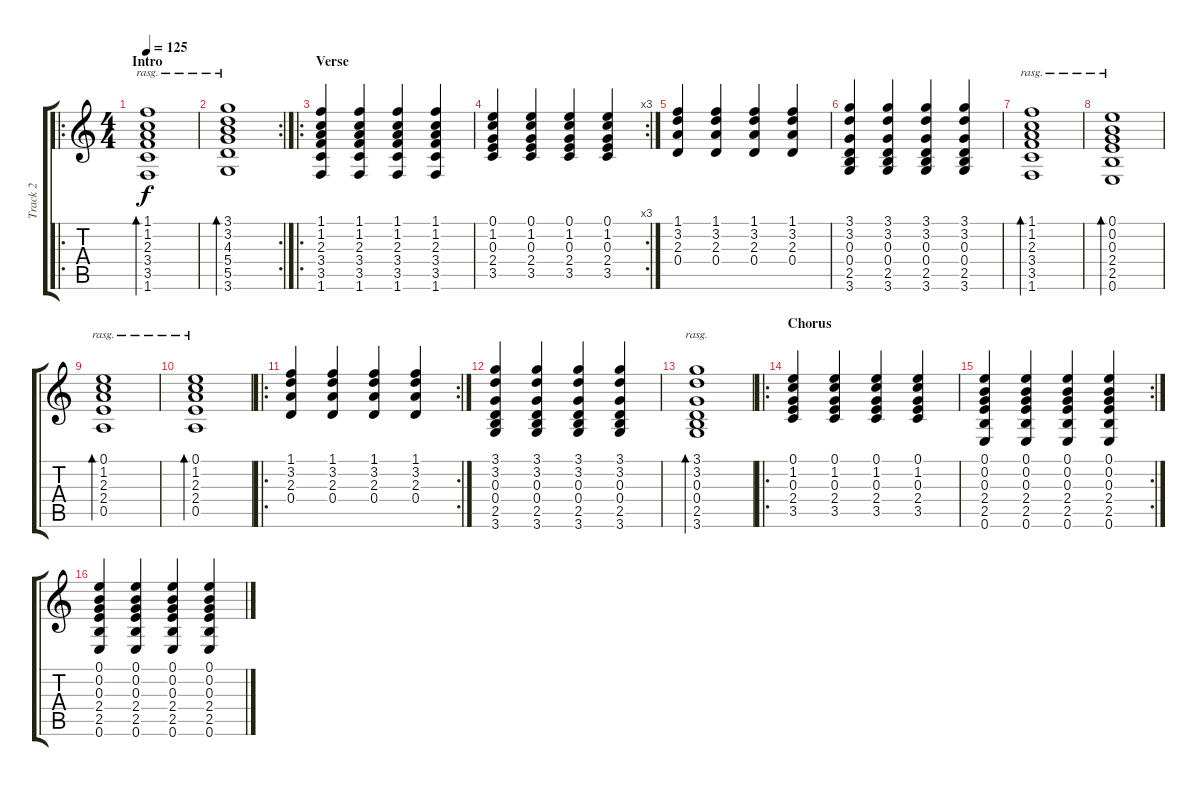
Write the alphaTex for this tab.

\track ("Track 2" "Track 2") {instrument acousticguitarnylon}
\staff {score tabs}
\tuning (E4 B3 G3 D3 A2 E2) {hide}
\ro
\ts (4 4)
\section ("" "Intro")
\tempo 125
\clef g2
\ks c
(1.1 1.2 2.3 3.4 3.5 1.6).1{bd 120 rasg ii dy f instrument acousticguitarnylon} |
\rc 2
(3.1 3.2 4.3 5.4 5.5 3.6).1{bd 120 rasg ii} |
\ro
\section ("" "Verse")
(1.1 1.2 2.3 3.4 3.5 1.6).4 (1.1 1.2 2.3 3.4 3.5 1.6).4 (1.1 1.2 2.3 3.4 3.5 1.6).4 (1.1 1.2 2.3 3.4 3.5 1.6).4 |
\rc 3
(0.1 1.2 0.3 2.4 3.5).4 (0.1 1.2 0.3 2.4 3.5).4 (0.1 1.2 0.3 2.4 3.5).4 (0.1 1.2 0.3 2.4 3.5).4 |
(1.1 3.2 2.3 0.4).4 (1.1 3.2 2.3 0.4).4 (1.1 3.2 2.3 0.4).4 (1.1 3.2 2.3 0.4).4 |
(3.1 3.2 0.3 0.4 2.5 3.6).4 (3.1 3.2 0.3 0.4 2.5 3.6).4 (3.1 3.2 0.3 0.4 2.5 3.6).4 (3.1 3.2 0.3 0.4 2.5 3.6).4 |
(1.1 1.2 2.3 3.4 3.5 1.6).1{bd 120 rasg ii} |
(0.1 0.2 0.3 2.4 2.5 0.6).1{bd 120 rasg ii} |
(0.1 1.2 2.3 2.4 0.5).1{bd 120 rasg ii} |
(0.1 1.2 2.3 2.4 0.5).1{bd 120 rasg ii} |
\ro
\rc 2
(1.1 3.2 2.3 0.4).4 (1.1 3.2 2.3 0.4).4 (1.1 3.2 2.3 0.4).4 (1.1 3.2 2.3 0.4).4 |
(3.1 3.2 0.3 0.4 2.5 3.6).4 (3.1 3.2 0.3 0.4 2.5 3.6).4 (3.1 3.2 0.3 0.4 2.5 3.6).4 (3.1 3.2 0.3 0.4 2.5 3.6).4 |
(3.1 3.2 0.3 0.4 2.5 3.6).1{bd 240 rasg ii} |
\ro
\section ("" "Chorus")
(0.1 1.2 0.3 2.4 3.5).4 (0.1 1.2 0.3 2.4 3.5).4 (0.1 1.2 0.3 2.4 3.5).4 (0.1 1.2 0.3 2.4 3.5).4 |
\rc 2
(0.1 0.2 0.3 2.4 2.5 0.6).4 (0.1 0.2 0.3 2.4 2.5 0.6).4 (0.1 0.2 0.3 2.4 2.5 0.6).4 (0.1 0.2 0.3 2.4 2.5 0.6).4 |
(0.1 0.2 0.3 2.4 2.5 0.6).4 (0.1 0.2 0.3 2.4 2.5 0.6).4 (0.1 0.2 0.3 2.4 2.5 0.6).4 (0.1 0.2 0.3 2.4 2.5 0.6).4
